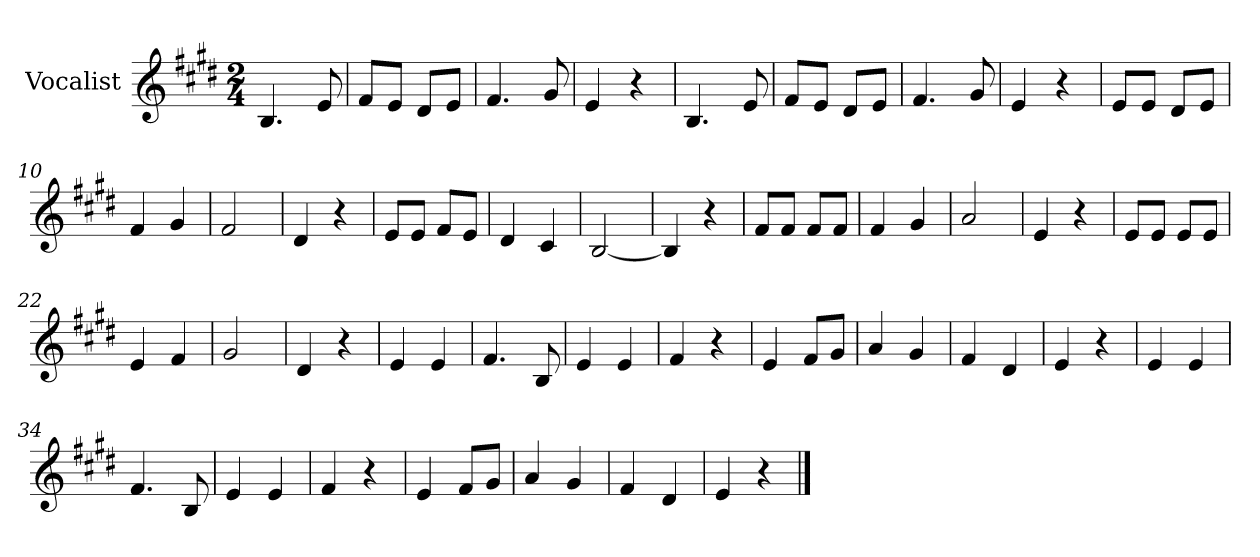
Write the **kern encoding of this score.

**kern
*part1
*staff1
*I"Vocalist
*k[f#c#g#d#]
*E:
*M2/4
=1
4.B
8e
=2
8f#L
8eJ
8d#L
8eJ
=3
4.f#
8g#
=4
4e
4r
=5
4.B
8e
=6
8f#L
8eJ
8d#L
8eJ
=7
4.f#
8g#
=8
4e
4r
=9
8eL
8eJ
8d#L
8eJ
=10
4f#
4g#
=11
2f#
=12
4d#
4r
=13
8eL
8eJ
8f#L
8eJ
=14
4d#
4c#
=15
[2B
=16
4B]
4r
=17
8f#L
8f#J
8f#L
8f#J
=18
4f#
4g#
=19
2a
=20
4e
4r
=21
8eL
8eJ
8eL
8eJ
=22
4e
4f#
=23
2g#
=24
4d#
4r
=25
4e
4e
=26
4.f#
8B
=27
4e
4e
=28
4f#
4r
=29
4e
8f#L
8g#J
=30
4a
4g#
=31
4f#
4d#
=32
4e
4r
=33
4e
4e
=34
4.f#
8B
=35
4e
4e
=36
4f#
4r
=37
4e
8f#L
8g#J
=38
4a
4g#
=39
4f#
4d#
=40
4e
4r
==
*-
